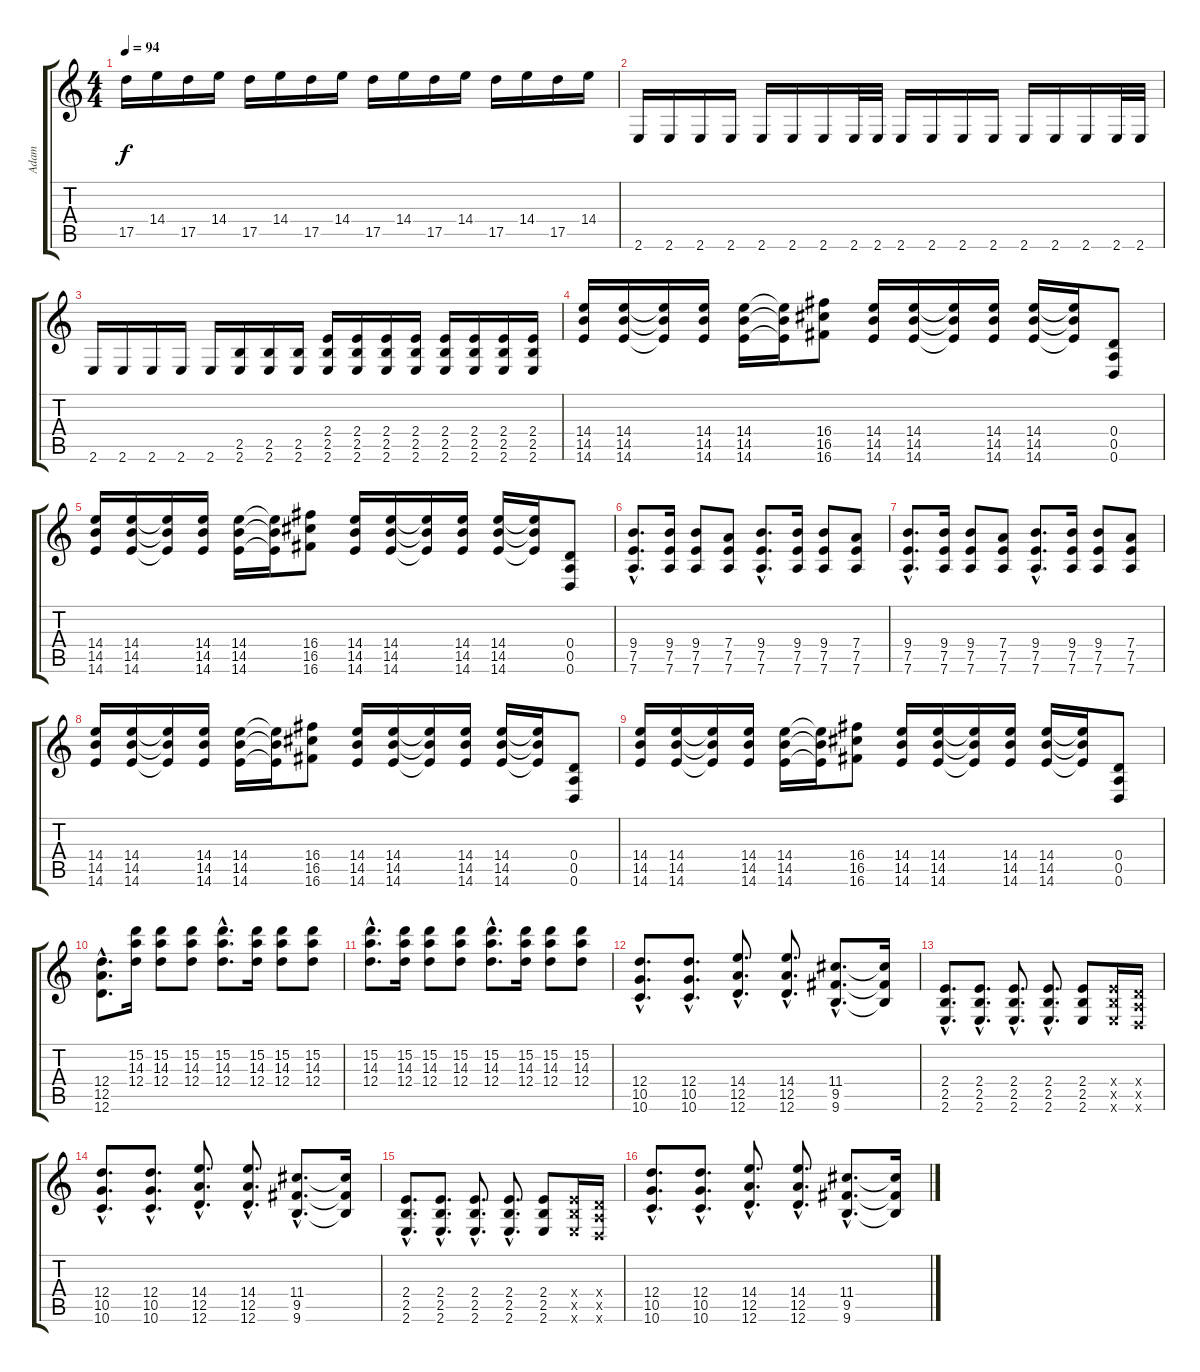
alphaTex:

\track ("Adam" "Adam") {instrument distortionguitar}
\staff {score tabs}
\tuning (E4 B3 G3 D3 A2 D2) {hide}
\ts (4 4)
\tempo 94
\clef g2
\ks c
17.5.16{dy f} 14.4.16 17.5.16 14.4.16 17.5.16 14.4.16 17.5.16 14.4.16 17.5.16 14.4.16 17.5.16 14.4.16 17.5.16 14.4.16 17.5.16 14.4.16 |
2.6.16 2.6.16 2.6.16 2.6.16 2.6.16 2.6.16 2.6.16 2.6.32 2.6.32 2.6.16 2.6.16 2.6.16 2.6.16 2.6.16 2.6.16 2.6.16 2.6.32 2.6.32 |
2.6.16 2.6.16 2.6.16 2.6.16 2.6.16 (2.5 2.6).16 (2.5 2.6).16 (2.5 2.6).16 (2.4 2.5 2.6).16 (2.4 2.5 2.6).16 (2.4 2.5 2.6).16 (2.4 2.5 2.6).16 (2.4 2.5 2.6).16 (2.4 2.5 2.6).16 (2.4 2.5 2.6).16 (2.4 2.5 2.6).16 |
(14.4 14.5 14.6).16 (14.4 14.5 14.6).16 (14.4{t} 14.5{t} 14.6{t}).16 (14.4 14.5 14.6).16 (14.4 14.5 14.6).16 (14.4{t} 14.5{t} 14.6{t}).16 (16.4 16.5 16.6).8 (14.4 14.5 14.6).16 (14.4 14.5 14.6).16 (14.4{t} 14.5{t} 14.6{t}).16 (14.4 14.5 14.6).16 (14.4 14.5 14.6).16 (14.4{t} 14.5{t} 14.6{t}).16 (0.4 0.5 0.6).8 |
(14.4 14.5 14.6).16 (14.4 14.5 14.6).16 (14.4{t} 14.5{t} 14.6{t}).16 (14.4 14.5 14.6).16 (14.4 14.5 14.6).16 (14.4{t} 14.5{t} 14.6{t}).16 (16.4 16.5 16.6).8 (14.4 14.5 14.6).16 (14.4 14.5 14.6).16 (14.4{t} 14.5{t} 14.6{t}).16 (14.4 14.5 14.6).16 (14.4 14.5 14.6).16 (14.4{t} 14.5{t} 14.6{t}).16 (0.4 0.5 0.6).8 |
(9.4{hac} 7.5{hac} 7.6{hac}).8{d} (9.4 7.5 7.6).16 (9.4 7.5 7.6).8 (7.4 7.5 7.6).8 (9.4{hac} 7.5{hac} 7.6{hac}).8{d} (9.4 7.5 7.6).16 (9.4 7.5 7.6).8 (7.4 7.5 7.6).8 |
(9.4{hac} 7.5{hac} 7.6{hac}).8{d} (9.4 7.5 7.6).16 (9.4 7.5 7.6).8 (7.4 7.5 7.6).8 (9.4{hac} 7.5{hac} 7.6{hac}).8{d} (9.4 7.5 7.6).16 (9.4 7.5 7.6).8 (7.4 7.5 7.6).8 |
(14.4 14.5 14.6).16 (14.4 14.5 14.6).16 (14.4{t} 14.5{t} 14.6{t}).16 (14.4 14.5 14.6).16 (14.4 14.5 14.6).16 (14.4{t} 14.5{t} 14.6{t}).16 (16.4 16.5 16.6).8 (14.4 14.5 14.6).16 (14.4 14.5 14.6).16 (14.4{t} 14.5{t} 14.6{t}).16 (14.4 14.5 14.6).16 (14.4 14.5 14.6).16 (14.4{t} 14.5{t} 14.6{t}).16 (0.4 0.5 0.6).8 |
(14.4 14.5 14.6).16 (14.4 14.5 14.6).16 (14.4{t} 14.5{t} 14.6{t}).16 (14.4 14.5 14.6).16 (14.4 14.5 14.6).16 (14.4{t} 14.5{t} 14.6{t}).16 (16.4 16.5 16.6).8 (14.4 14.5 14.6).16 (14.4 14.5 14.6).16 (14.4{t} 14.5{t} 14.6{t}).16 (14.4 14.5 14.6).16 (14.4 14.5 14.6).16 (14.4{t} 14.5{t} 14.6{t}).16 (0.4 0.5 0.6).8 |
(12.4{hac} 12.5{hac} 12.6{hac}).8{d} (15.2 14.3 12.4).16 (15.2 14.3 12.4).8 (15.2 14.3 12.4).8 (15.2{hac} 14.3{hac} 12.4{hac}).8{d} (15.2 14.3 12.4).16 (15.2 14.3 12.4).8 (15.2 14.3 12.4).8 |
(15.2{hac} 14.3{hac} 12.4{hac}).8{d} (15.2 14.3 12.4).16 (15.2 14.3 12.4).8 (15.2 14.3 12.4).8 (15.2{hac} 14.3{hac} 12.4{hac}).8{d} (15.2 14.3 12.4).16 (15.2 14.3 12.4).8 (15.2 14.3 12.4).8 |
(12.4{hac} 10.5{hac} 10.6{hac}).8{d} (12.4{hac} 10.5{hac} 10.6{hac}).8{d} (14.4{hac} 12.5{hac} 12.6{hac}).8{d} (14.4{hac} 12.5{hac} 12.6{hac}).8{d} (11.4{hac} 9.5{hac} 9.6{hac}).8{d} (11.4{t} 9.5{t} 9.6{t}).16 |
(2.4{hac} 2.5{hac} 2.6{hac}).8{d} (2.4{hac} 2.5{hac} 2.6{hac}).8{d} (2.4{hac} 2.5{hac} 2.6{hac}).8{d} (2.4{hac} 2.5{hac} 2.6{hac}).8{d} (2.4 2.5 2.6).8 (2.4{x} 2.5{x} 2.6{x}).16 (0.4{x} 0.5{x} 0.6{x}).16 |
(12.4{hac} 10.5{hac} 10.6{hac}).8{d} (12.4{hac} 10.5{hac} 10.6{hac}).8{d} (14.4{hac} 12.5{hac} 12.6{hac}).8{d} (14.4{hac} 12.5{hac} 12.6{hac}).8{d} (11.4{hac} 9.5{hac} 9.6{hac}).8{d} (11.4{t} 9.5{t} 9.6{t}).16 |
(2.4{hac} 2.5{hac} 2.6{hac}).8{d} (2.4{hac} 2.5{hac} 2.6{hac}).8{d} (2.4{hac} 2.5{hac} 2.6{hac}).8{d} (2.4{hac} 2.5{hac} 2.6{hac}).8{d} (2.4 2.5 2.6).8 (2.4{x} 2.5{x} 2.6{x}).16 (0.4{x} 0.5{x} 0.6{x}).16 |
(12.4{hac} 10.5{hac} 10.6{hac}).8{d} (12.4{hac} 10.5{hac} 10.6{hac}).8{d} (14.4{hac} 12.5{hac} 12.6{hac}).8{d} (14.4{hac} 12.5{hac} 12.6{hac}).8{d} (11.4{hac} 9.5{hac} 9.6{hac}).8{d} (11.4{t} 9.5{t} 9.6{t}).16
